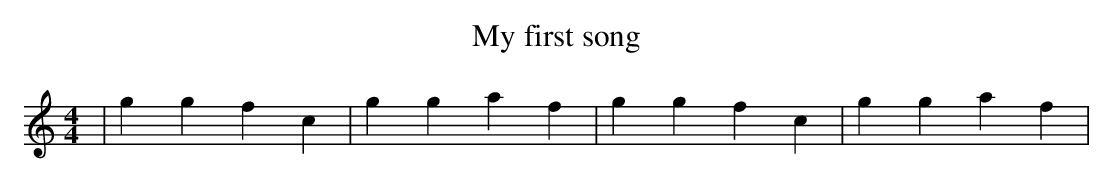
X:1
T:My first song
M:4/4
L:1/4
K:C
|ggfc|ggamf|ggfc|ggamf|
